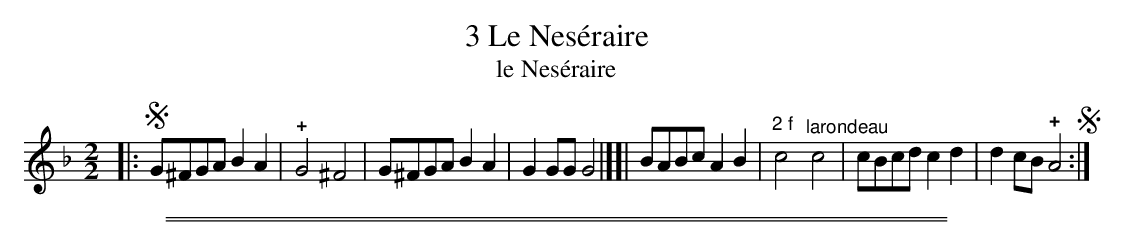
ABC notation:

X:1
T: 3 Le Nes\'eraire
T: le Nes\'eraire
M: 2/2
L: 1/8
K: Gdor
|:!segno!\
G^FGA B2A2 | !+!G4 ^F4 | G^FGA B2A2 | G2GG G4 |][|\
BABc A2B2 | "2 f"c4 "^larondeau"c4 | cBcd c2d2 | d2cB !+!A4 !segno! :|
